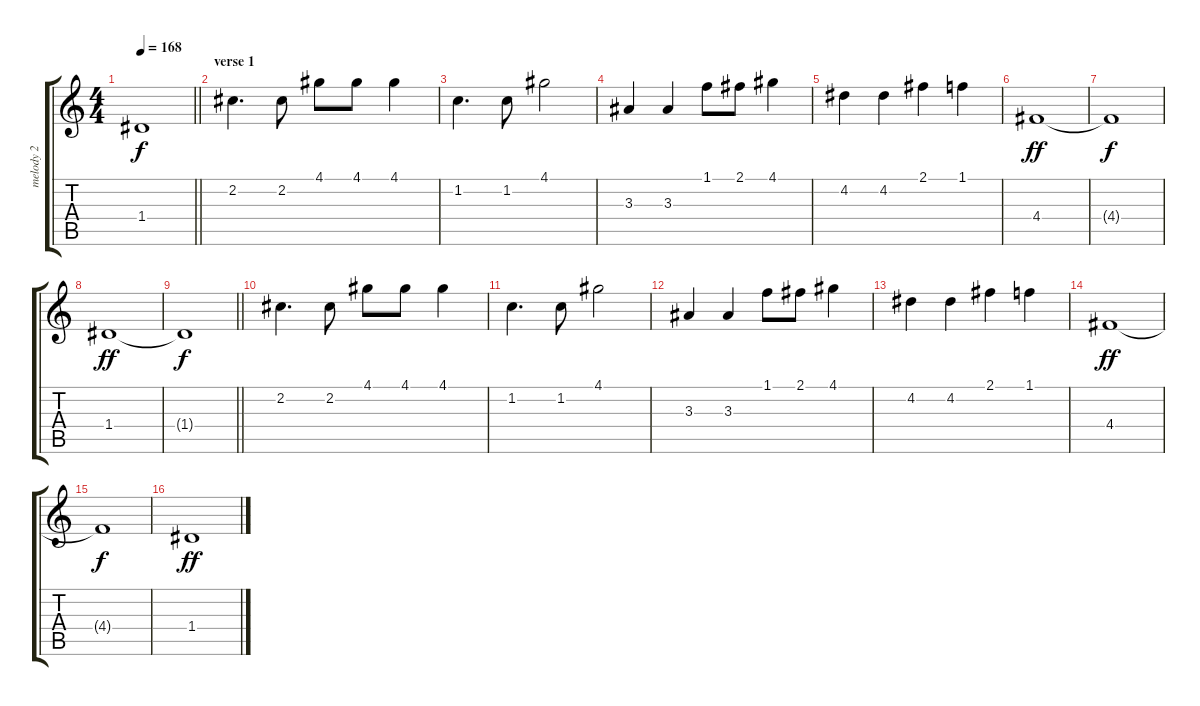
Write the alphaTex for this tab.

\track ("melody 2" "melody 2") {instrument electricguitarjazz}
\staff {score tabs}
\tuning (E4 B3 G3 D3 A2 E2) {hide}
\ts (4 4)
\tempo 168
\clef g2
\barLineRight lightlight
\ks c
1.4{t}.1{dy f} |
\section ("" "verse 1")
2.2.4{d} 2.2.8 4.1.8 4.1.8 4.1.4 |
1.2.4{d} 1.2.8 4.1.2 |
3.3.4 3.3.4 1.1.8 2.1.8 4.1.4 |
4.2.4 4.2.4 2.1.4 1.1.4 |
4.4.1{dy ff} |
4.4{t}.1{dy f} |
1.4.1{dy ff} |
\barLineRight lightlight
1.4{t}.1{dy f} |
2.2.4{d} 2.2.8 4.1.8 4.1.8 4.1.4 |
1.2.4{d} 1.2.8 4.1.2 |
3.3.4 3.3.4 1.1.8 2.1.8 4.1.4 |
4.2.4 4.2.4 2.1.4 1.1.4 |
4.4.1{dy ff} |
4.4{t}.1{dy f} |
1.4.1{dy ff}
